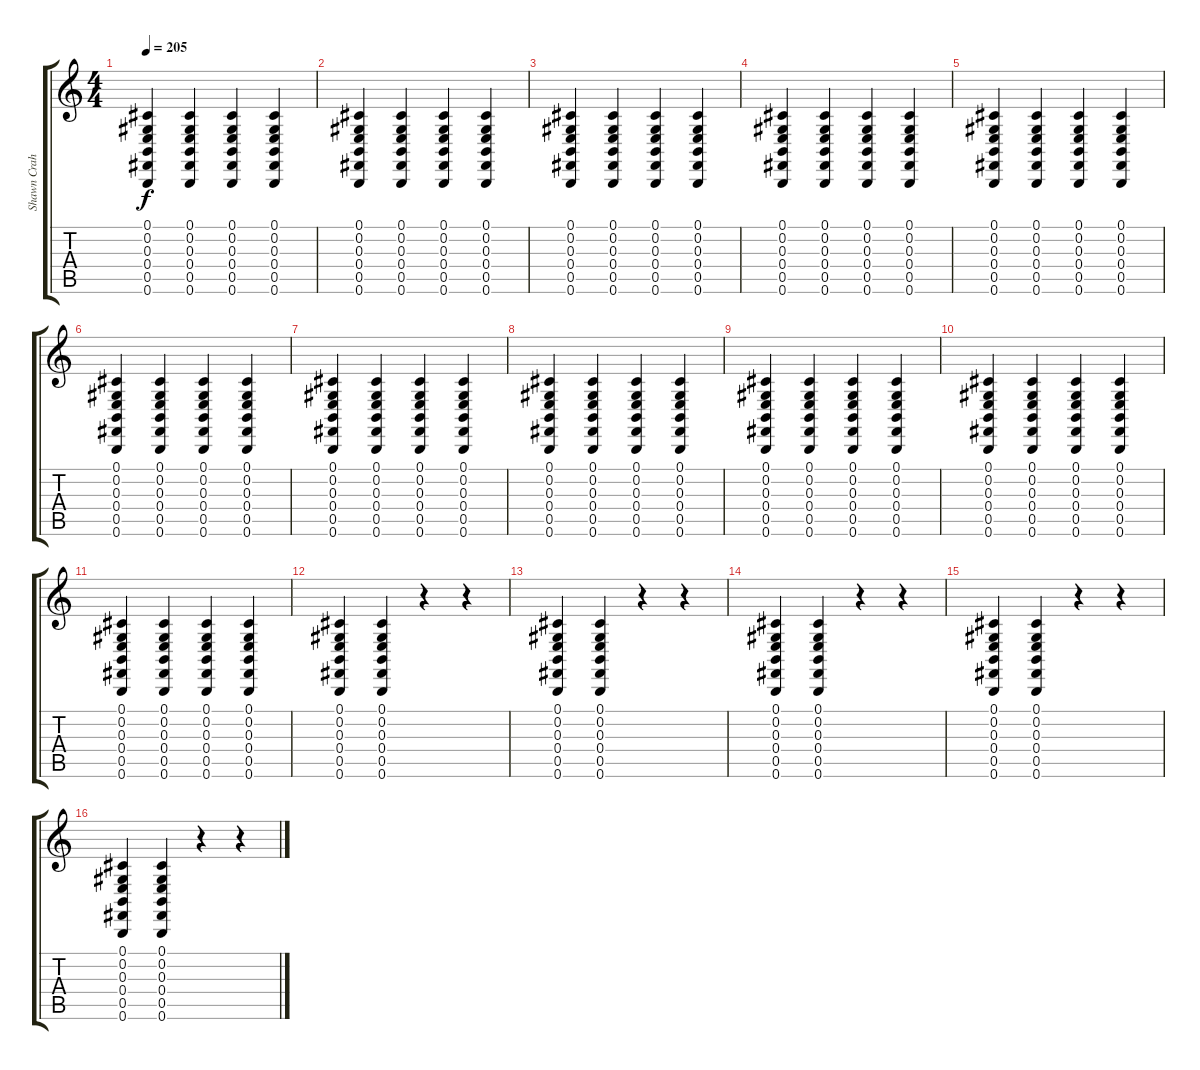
\track ("Shawn Crahan" "Shawn Crah") {instrument melodictom}
\staff {score tabs}
\tuning (Db4 Ab3 E3 B2 Gb2 B1) {hide}
\ts (4 4)
\tempo 205
\clef g2
\ks c
(0.1 0.2 0.3 0.4 0.5 0.6).4{dy f} (0.1 0.2 0.3 0.4 0.5 0.6).4 (0.1 0.2 0.3 0.4 0.5 0.6).4 (0.1 0.2 0.3 0.4 0.5 0.6).4 |
(0.1 0.2 0.3 0.4 0.5 0.6).4 (0.1 0.2 0.3 0.4 0.5 0.6).4 (0.1 0.2 0.3 0.4 0.5 0.6).4 (0.1 0.2 0.3 0.4 0.5 0.6).4 |
(0.1 0.2 0.3 0.4 0.5 0.6).4 (0.1 0.2 0.3 0.4 0.5 0.6).4 (0.1 0.2 0.3 0.4 0.5 0.6).4 (0.1 0.2 0.3 0.4 0.5 0.6).4 |
(0.1 0.2 0.3 0.4 0.5 0.6).4 (0.1 0.2 0.3 0.4 0.5 0.6).4 (0.1 0.2 0.3 0.4 0.5 0.6).4 (0.1 0.2 0.3 0.4 0.5 0.6).4 |
(0.1 0.2 0.3 0.4 0.5 0.6).4 (0.1 0.2 0.3 0.4 0.5 0.6).4 (0.1 0.2 0.3 0.4 0.5 0.6).4 (0.1 0.2 0.3 0.4 0.5 0.6).4 |
(0.1 0.2 0.3 0.4 0.5 0.6).4 (0.1 0.2 0.3 0.4 0.5 0.6).4 (0.1 0.2 0.3 0.4 0.5 0.6).4 (0.1 0.2 0.3 0.4 0.5 0.6).4 |
(0.1 0.2 0.3 0.4 0.5 0.6).4 (0.1 0.2 0.3 0.4 0.5 0.6).4 (0.1 0.2 0.3 0.4 0.5 0.6).4 (0.1 0.2 0.3 0.4 0.5 0.6).4 |
(0.1 0.2 0.3 0.4 0.5 0.6).4 (0.1 0.2 0.3 0.4 0.5 0.6).4 (0.1 0.2 0.3 0.4 0.5 0.6).4 (0.1 0.2 0.3 0.4 0.5 0.6).4 |
(0.1 0.2 0.3 0.4 0.5 0.6).4 (0.1 0.2 0.3 0.4 0.5 0.6).4 (0.1 0.2 0.3 0.4 0.5 0.6).4 (0.1 0.2 0.3 0.4 0.5 0.6).4 |
(0.1 0.2 0.3 0.4 0.5 0.6).4 (0.1 0.2 0.3 0.4 0.5 0.6).4 (0.1 0.2 0.3 0.4 0.5 0.6).4 (0.1 0.2 0.3 0.4 0.5 0.6).4 |
(0.1 0.2 0.3 0.4 0.5 0.6).4 (0.1 0.2 0.3 0.4 0.5 0.6).4 (0.1 0.2 0.3 0.4 0.5 0.6).4 (0.1 0.2 0.3 0.4 0.5 0.6).4 |
(0.1 0.2 0.3 0.4 0.5 0.6).4 (0.1 0.2 0.3 0.4 0.5 0.6).4 r.4 r.4 |
(0.1 0.2 0.3 0.4 0.5 0.6).4 (0.1 0.2 0.3 0.4 0.5 0.6).4 r.4 r.4 |
(0.1 0.2 0.3 0.4 0.5 0.6).4 (0.1 0.2 0.3 0.4 0.5 0.6).4 r.4 r.4 |
(0.1 0.2 0.3 0.4 0.5 0.6).4 (0.1 0.2 0.3 0.4 0.5 0.6).4 r.4 r.4 |
(0.1 0.2 0.3 0.4 0.5 0.6).4 (0.1 0.2 0.3 0.4 0.5 0.6).4 r.4 r.4
